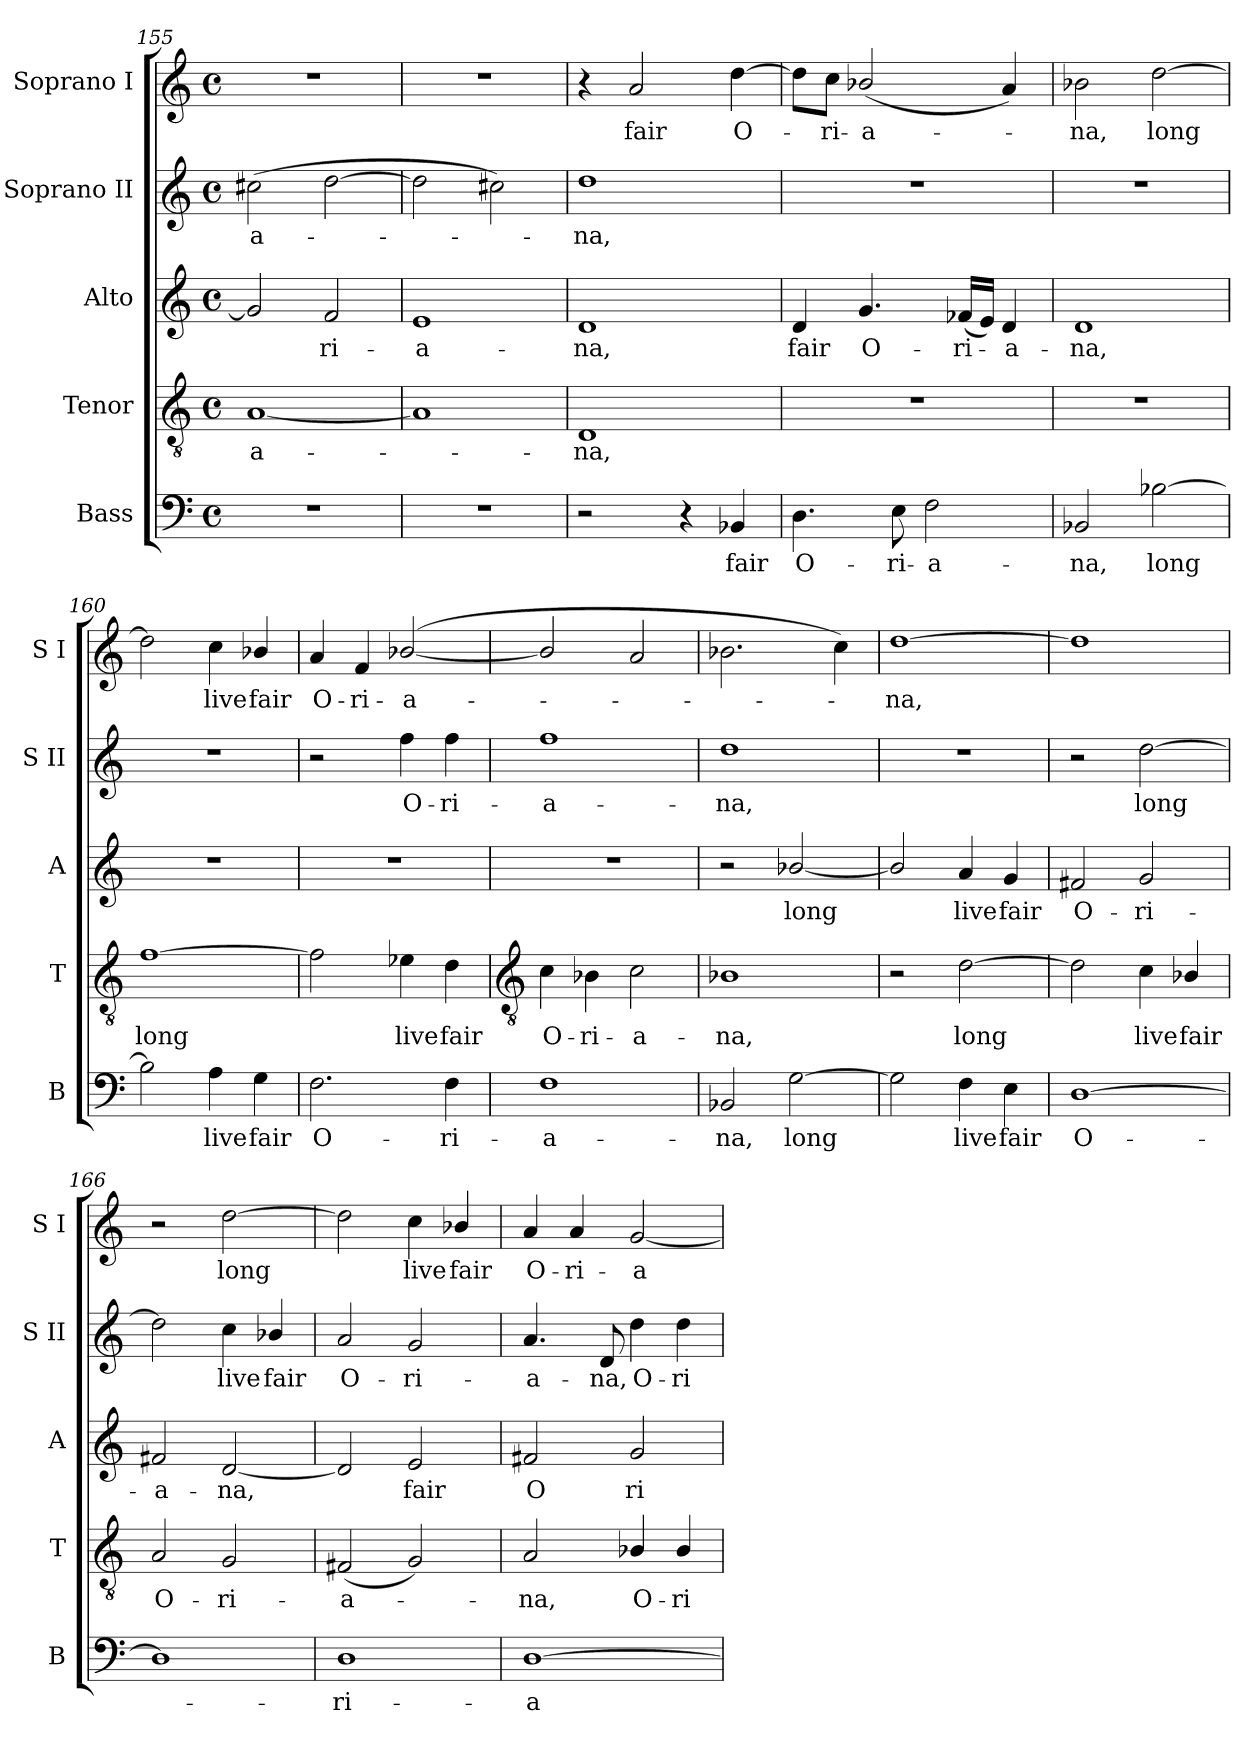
**kern	**text	**kern	**text	**kern	**text	**kern	**text	**kern	**text
*part5	*part5	*part4	*part4	*part3	*part3	*part2	*part2	*part1	*part1
*staff5	*staff5	*staff4	*staff4	*staff3	*staff3	*staff2	*staff2	*staff1	*staff1
*I"Bass	*	*I"Tenor	*	*I"Alto	*	*I"Soprano II	*	*I"Soprano I	*
*I'B	*	*I'T	*	*I'A	*	*I'S II	*	*I'S I	*
*clefF4	*	*clefGv2	*	*clefG2	*	*clefG2	*	*clefG2	*
*k[]	*	*k[]	*	*k[]	*	*k[]	*	*k[]	*
*C:	*	*C:	*	*C:	*	*C:	*	*C:	*
*M4/4	*	*M4/4	*	*M4/4	*	*M4/4	*	*M4/4	*
*met(c)	*	*met(c)	*	*met(c)	*	*met(c)	*	*met(c)	*
=155	=155	=155	=155	=155	=155	=155	=155	=155	=155
!	!	!	!LO:LY:b	!	!	!	!LO:LY:b	!	!
1r	.	[1A	-a-	2g]	.	(>2cc#X	-a-	1r	.
!	!	!	!	!	!LO:LY:b	!	!	!	!
.	.	.	.	2f	ri-	[2dd	.	.	.
=156	=156	=156	=156	=156	=156	=156	=156	=156	=156
!	!	!	!	!	!LO:LY:b	!	!	!	!
1r	.	1A]	.	1e	-a-	2dd]	.	1r	.
.	.	.	.	.	.	2cc#X)	.	.	.
=157	=157	=157	=157	=157	=157	=157	=157	=157	=157
!	!	!	!LO:LY:b	!	!LO:LY:b	!	!LO:LY:b	!	!
2r	.	1D	na,	1d	-na,	1dd	na,	4r	.
!	!	!	!	!	!	!	!	!	!LO:LY:b
.	.	.	.	.	.	.	.	2a	fair
4r	.	.	.	.	.	.	.	.	.
!	!LO:LY:b	!	!	!	!	!	!	!	!LO:LY:b
4BB-X	fair	.	.	.	.	.	.	[4dd	O-
=158	=158	=158	=158	=158	=158	=158	=158	=158	=158
!	!LO:LY:b	!	!	!	!LO:LY:b	!	!	!	!
4.D	O-	1r	.	4d	fair	1r	.	8dd\L]	.
!	!	!	!	!	!	!	!	!	!LO:LY:b
.	.	.	.	.	.	.	.	8cc\J	ri-
!	!	!	!	!	!LO:LY:b	!	!	!	!LO:LY:b
.	.	.	.	4.g	O-	.	.	(<2b-X/	-a-
!	!LO:LY:b	!	!	!	!	!	!	!	!
8E	-ri-	.	.	.	.	.	.	.	.
!	!LO:LY:b	!	!	!	!	!	!	!	!
2F	-a-	.	.	.	.	.	.	.	.
!	!	!	!	!	!LO:LY:b	!	!	!	!
.	.	.	.	(<16f-XLL	-ri-	.	.	.	.
.	.	.	.	16eJJ)	.	.	.	.	.
!	!	!	!	!	!LO:LY:b	!	!	!	!
.	.	.	.	4d	a-	.	.	4a)	.
=159	=159	=159	=159	=159	=159	=159	=159	=159	=159
!	!LO:LY:b	!	!	!	!LO:LY:b	!	!	!	!LO:LY:b
2BB-X	-na,	1r	.	1d	-na,	1r	.	2b-X	na,
!	!LO:LY:b	!	!	!	!	!	!	!	!LO:LY:b
[2B-X	long	.	.	.	.	.	.	[2dd	long
=160	=160	=160	=160	=160	=160	=160	=160	=160	=160
!	!	!	!LO:LY:b	!	!	!	!	!	!
2B-]	.	[1f	long	1r	.	1r	.	2dd]	.
!	!LO:LY:b	!	!	!	!	!	!	!	!LO:LY:b
4A	live	.	.	.	.	.	.	4cc	live
!	!LO:LY:b	!	!	!	!	!	!	!	!LO:LY:b
4G	fair	.	.	.	.	.	.	4b-X/	fair
=161	=161	=161	=161	=161	=161	=161	=161	=161	=161
!	!LO:LY:b	!	!	!	!	!	!	!	!LO:LY:b
2.F	O-	2f]	.	1r	.	2r	.	4a	O-
!	!	!	!	!	!	!	!	!	!LO:LY:b
.	.	.	.	.	.	.	.	4f	-ri-
!	!	!	!LO:LY:b	!	!	!	!LO:LY:b	!	!LO:LY:b
.	.	4e-X	live	.	.	4ff	O-	(>[2b-X/	-a-
!	!LO:LY:b	!	!LO:LY:b	!	!	!	!LO:LY:b	!	!
4F	-ri-	4d	fair	.	.	4ff	-ri-	.	.
!!LO:LB:g=z
=162	=162	=162	=162	=162	=162	=162	=162	=162	=162
*	*	*clefGv2	*	*	*	*	*	*	*
!	!LO:LY:b	!	!LO:LY:b	!	!	!	!LO:LY:b	!	!
1F	-a-	4c	O-	1r	.	1ff	-a-	2b-/]	.
!	!	!	!LO:LY:b	!	!	!	!	!	!
.	.	4B-X	-ri-	.	.	.	.	.	.
!	!	!	!LO:LY:b	!	!	!	!	!	!
.	.	2c	-a-	.	.	.	.	2a	.
=163	=163	=163	=163	=163	=163	=163	=163	=163	=163
!	!LO:LY:b	!	!LO:LY:b	!	!	!	!LO:LY:b	!	!
2BB-X	-na,	1B-X	-na,	2r	.	1dd	-na,	2.b-X	.
!	!LO:LY:b	!	!	!	!LO:LY:b	!	!	!	!
[2G	long	.	.	[2b-X/	long	.	.	.	.
.	.	.	.	.	.	.	.	4cc)	.
=164	=164	=164	=164	=164	=164	=164	=164	=164	=164
!	!	!	!	!	!	!	!	!	!LO:LY:b
2G]	.	2r	.	2b-/]	.	1r	.	[1dd	na,
!	!LO:LY:b	!	!LO:LY:b	!	!LO:LY:b	!	!	!	!
4F	live	[2d	long	4a	live	.	.	.	.
!	!LO:LY:b	!	!	!	!LO:LY:b	!	!	!	!
4E	fair	.	.	4g	fair	.	.	.	.
=165	=165	=165	=165	=165	=165	=165	=165	=165	=165
!	!LO:LY:b	!	!	!	!LO:LY:b	!	!	!	!
[1D	O-	2d]	.	2f#X	O-	2r	.	1dd]	.
!	!	!	!LO:LY:b	!	!LO:LY:b	!	!LO:LY:b	!	!
.	.	4c	live	2g	-ri-	[2dd	long	.	.
!	!	!	!LO:LY:b	!	!	!	!	!	!
.	.	4B-X/	fair	.	.	.	.	.	.
=166	=166	=166	=166	=166	=166	=166	=166	=166	=166
!	!	!	!LO:LY:b	!	!LO:LY:b	!	!	!	!
1D]	.	2A	O-	2f#X	-a-	2dd]	.	2r	.
!	!	!	!LO:LY:b	!	!LO:LY:b	!	!LO:LY:b	!	!LO:LY:b
.	.	2G	-ri-	[2d	-na,	4cc	live	[2dd	long
!	!	!	!	!	!	!	!LO:LY:b	!	!
.	.	.	.	.	.	4b-X/	fair	.	.
=167	=167	=167	=167	=167	=167	=167	=167	=167	=167
!	!LO:LY:b	!	!LO:LY:b	!	!	!	!LO:LY:b	!	!
1D	ri-	(<2F#X	-a-	2d]	.	2a	O-	2dd]	.
!	!	!	!	!	!LO:LY:b	!	!LO:LY:b	!	!LO:LY:b
.	.	2G)	.	2e	fair	2g	-ri-	4cc	live
!	!	!	!	!	!	!	!	!	!LO:LY:b
.	.	.	.	.	.	.	.	4b-X/	fair
=168	=168	=168	=168	=168	=168	=168	=168	=168	=168
!	!LO:LY:b	!	!LO:LY:b	!	!LO:LY:b	!	!LO:LY:b	!	!LO:LY:b
[1D	-a-	2A	na,	2f#X	O	4.a	-a-	4a	O-
!	!	!	!	!	!	!	!	!	!LO:LY:b
.	.	.	.	.	.	.	.	4a	-ri-
!	!	!	!	!	!	!	!LO:LY:b	!	!
.	.	.	.	.	.	8d	-na,	.	.
!	!	!	!LO:LY:b	!	!LO:LY:b	!	!LO:LY:b	!	!LO:LY:b
.	.	4B-X/	O-	2g	ri-	4dd	O-	[2g	-a-
!	!	!	!LO:LY:b	!	!	!	!LO:LY:b	!	!
.	.	4B-/	-ri-	.	.	4dd	-ri-	.	.
=	=	=	=	=	=	=	=	=	=
*-	*-	*-	*-	*-	*-	*-	*-	*-	*-
